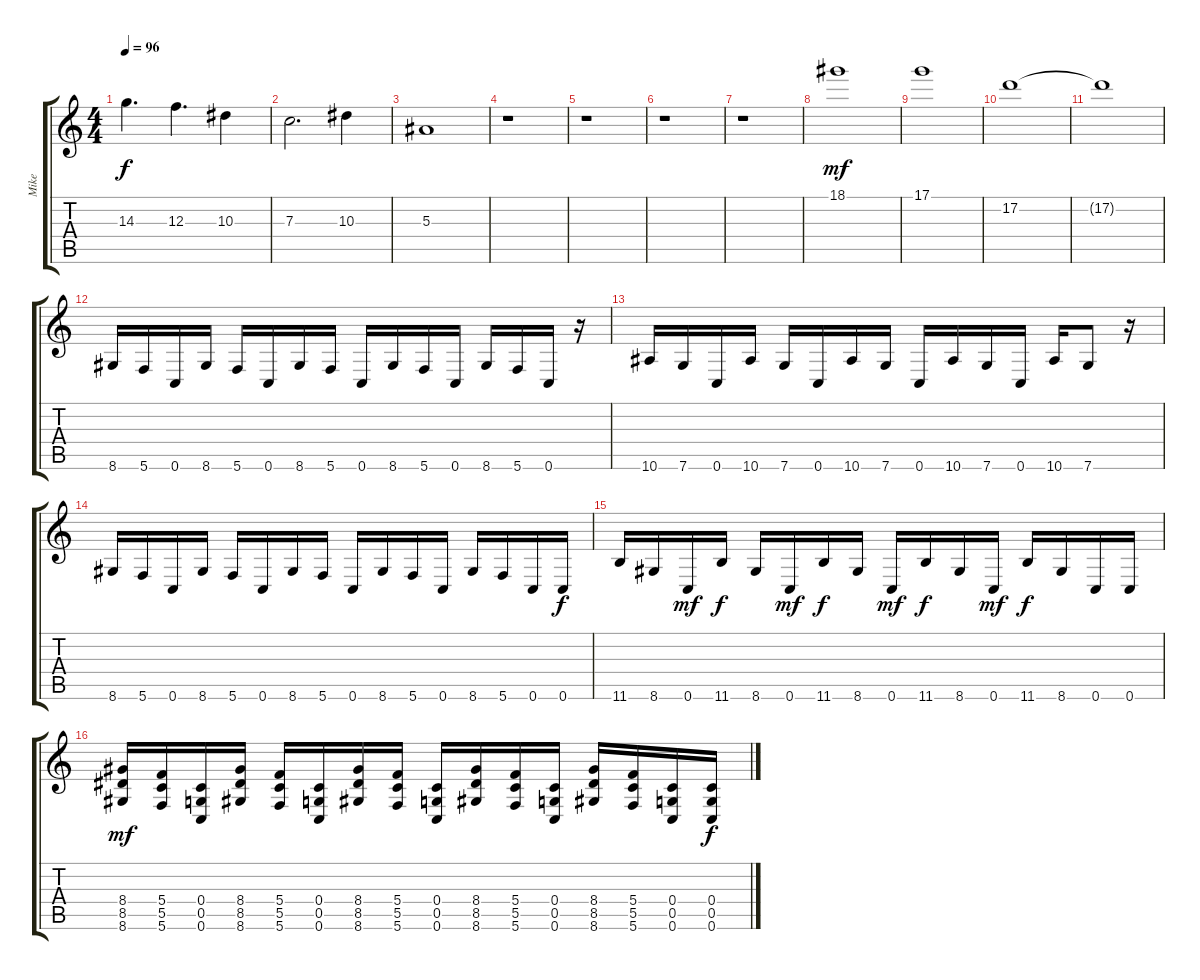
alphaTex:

\track ("Mike" "Mike") {instrument distortionguitar}
\staff {score tabs}
\tuning (D4 A3 F3 C3 G2 C2) {hide}
\ts (4 4)
\tempo 96
\clef g2
\ks c
14.3.4{d dy f} 12.3.4{d} 10.3.4 |
7.3.2{d} 10.3.4 |
5.3.1 |
r.1 |
r.1 |
r.1 |
r.1 |
18.1.1{dy mf} |
17.1.1 |
17.2.1 |
17.2{t}.1 |
8.6.16 5.6.16 0.6.16 8.6.16 5.6.16 0.6.16 8.6.16 5.6.16 0.6.16 8.6.16 5.6.16 0.6.16 8.6.16 5.6.16 0.6.16 r.16 |
10.6.16 7.6.16 0.6.16 10.6.16 7.6.16 0.6.16 10.6.16 7.6.16 0.6.16 10.6.16 7.6.16 0.6.16 10.6.16 7.6.8 r.16 |
8.6.16 5.6.16 0.6.16 8.6.16 5.6.16 0.6.16 8.6.16 5.6.16 0.6.16 8.6.16 5.6.16 0.6.16 8.6.16 5.6.16 0.6.16 0.6.16{dy f} |
11.6.16 8.6.16 0.6.16{dy mf} 11.6.16{dy f} 8.6.16 0.6.16{dy mf} 11.6.16{dy f} 8.6.16 0.6.16{dy mf} 11.6.16{dy f} 8.6.16 0.6.16{dy mf} 11.6.16{dy f} 8.6.16 0.6.16 0.6.16 |
(8.4 8.5 8.6).16{dy mf} (5.4 5.5 5.6).16 (0.4 0.5 0.6).16 (8.4 8.5 8.6).16 (5.4 5.5 5.6).16 (0.4 0.5 0.6).16 (8.4 8.5 8.6).16 (5.4 5.5 5.6).16 (0.4 0.5 0.6).16 (8.4 8.5 8.6).16 (5.4 5.5 5.6).16 (0.4 0.5 0.6).16 (8.4 8.5 8.6).16 (5.4 5.5 5.6).16 (0.4 0.5 0.6).16 (0.4 0.5 0.6).16{dy f}
